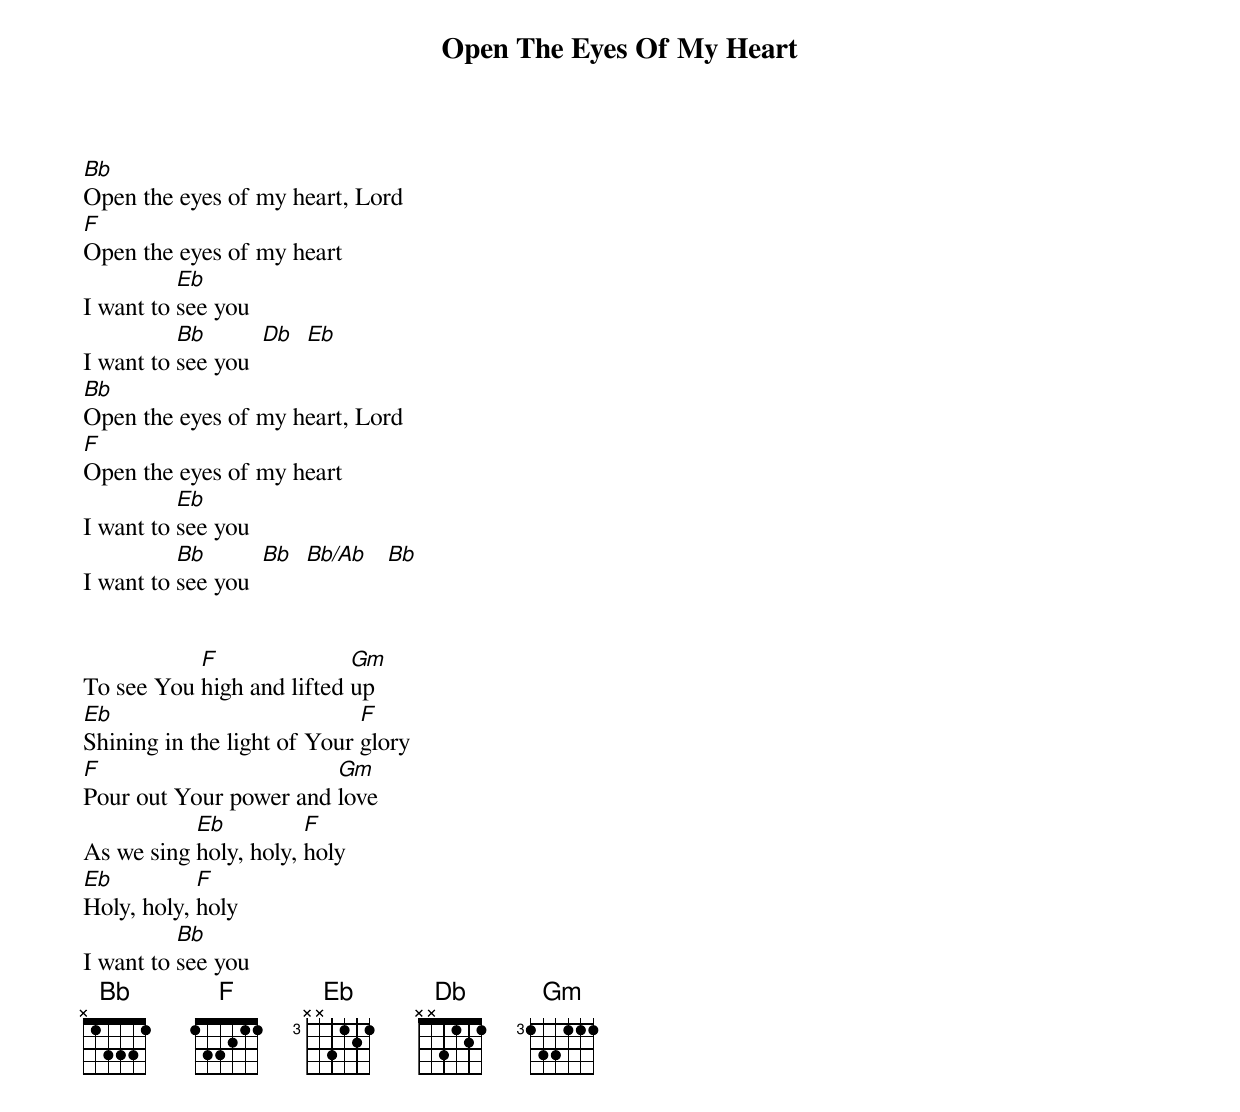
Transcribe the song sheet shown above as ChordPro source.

{t: Open The Eyes Of My Heart}
[Bb]Open the eyes of my heart, Lord
[F]Open the eyes of my heart
I want to [Eb]see you
I want to [Bb]see you  [Db]  [Eb]
[Bb]Open the eyes of my heart, Lord
[F]Open the eyes of my heart
I want to [Eb]see you
I want to [Bb]see you  [Bb]  [Bb/Ab]   [Bb]


To see You [F]high and lifted [Gm]up
[Eb]Shining in the light of Your [F]glory
[F]Pour out Your power and [Gm]love
As we sing [Eb]holy, holy, [F]holy
[Eb]Holy, holy, [F]holy
I want to [Bb]see you
